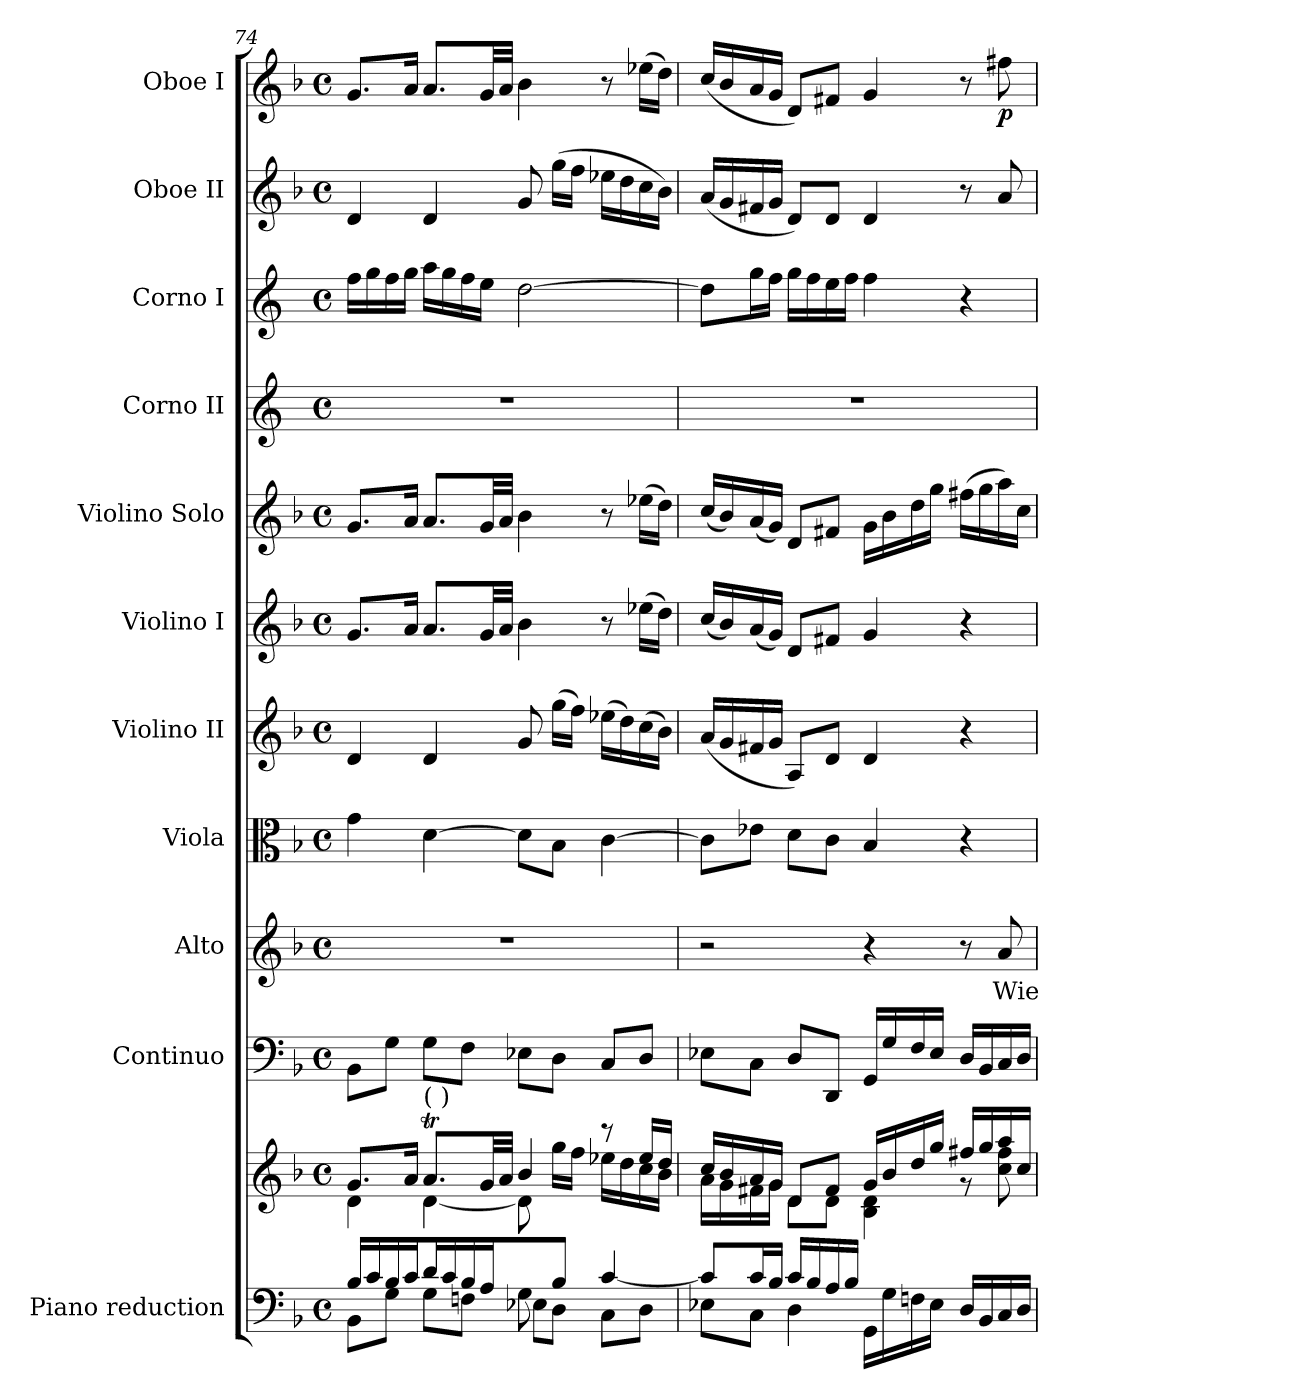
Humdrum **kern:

**kern	**kern	**kern	**kern	**text	**kern	**kern	**kern	**kern	**kern	**kern	**kern	**dynam	**kern	**dynam
*part11	*part11	*part10	*part9	*part9	*part8	*part7	*part6	*part5	*part4	*part3	*part2	*part2	*part1	*part1
*staff12	*staff11	*staff10	*staff9	*staff9	*staff8	*staff7	*staff6	*staff5	*staff4	*staff3	*staff2	*staff2	*staff1	*staff1
*I"Piano reduction	*	*I"Continuo	*I"Alto	*	*I"Viola	*I"Violino II	*I"Violino I	*I"Violino Solo	*I"Corno II	*I"Corno I	*I"Oboe II	*	*I"Oboe I	*
*I'Pno	*	*	*	*	*	*	*	*I'Vln	*	*	*I'Ob	*	*I'Ob	*
!!LO:PB:g=z
*clefF4	*clefG2	*clefF4	*clefG2	*	*clefC3	*clefG2	*clefG2	*clefG2	*clefG2	*clefG2	*clefG2	*	*clefG2	*
*	*	*	*	*	*	*	*	*	*ITrd4c7	*ITrd4c7	*	*	*	*
*k[b-]	*k[b-]	*k[b-]	*k[b-]	*	*k[b-]	*k[b-]	*k[b-]	*k[b-]	*k[b-]	*k[b-]	*k[b-]	*	*k[b-]	*
*M4/4	*M4/4	*M4/4	*M4/4	*	*M4/4	*M4/4	*M4/4	*M4/4	*M4/4	*M4/4	*M4/4	*	*M4/4	*
*met(c)	*met(c)	*met(c)	*met(c)	*	*met(c)	*met(c)	*met(c)	*met(c)	*met(c)	*met(c)	*met(c)	*	*met(c)	*
=74	=74	=74	=74	=74	=74	=74	=74	=74	=74	=74	=74	=74	=74	=74
*^	*^	*	*	*	*	*	*	*	*	*	*	*	*	*
*	*^	*	*^	*	*	*	*	*	*	*	*	*	*	*	*	*
2ryy	16B-/LL	8BB-\L	8.g/L	4d\	2ryy	8BB-\L	1r	.	4g\	4d/	8.g/L	8.g/L	1r	16b-\LL	4d/	.	8.g/L	.
.	16c/	.	.	.	.	.	.	.	.	.	.	.	.	16cc\	.	.	.	.
.	16B-/	8G\J	.	.	.	8G\J	.	.	.	.	.	.	.	16b-\	.	.	.	.
.	16c/JJ	.	16a/Jk	.	.	.	.	.	.	.	16a/Jk	16a/Jk	.	16cc\JJ	.	.	16a/Jk	.
!	!	!	!LO:TX:a:t=(     )	!	!	!	!	!	!	!	!	!	!	!	!	!	!	!
.	16d/LL	8G\L	8.at/L	[4d\	.	8G\L	.	.	[4d\	4d/	8.a/L	8.a/L	.	16dd\LL	4d/	.	8.a/L	.
.	16c/	.	.	.	.	.	.	.	.	.	.	.	.	16cc\	.	.	.	.
.	16B-/	8Fn\J	.	.	.	8F\J	.	.	.	.	.	.	.	16b-\	.	.	.	.
.	16A/JJ	.	32g/LL	.	.	.	.	.	.	.	32g/LL	32g/LL	.	16a\JJ	.	.	32g/LL	.
.	.	.	32a/JJJ	.	.	.	.	.	.	.	32a/JJJ	32a/JJJ	.	.	.	.	32a/JJJ	.
8G\	8ryy	8E-X\L	4b-/	8ryy	8d\L]	8E-X\L	.	.	8d\L]	8g/	4b-\	4b-\	.	[2g\	8g/	.	4b-\	.
4.ryy	8B-/J	8D\J	.	16gg\LL	4.ryy	8D\J	.	.	8B-\J	(16gg\LL	.	.	.	.	(16gg\LL	.	.	.
.	.	.	.	16ff\JJ	.	.	.	.	.	16ff\JJ)	.	.	.	.	16ff\JJ	.	.	.
.	[4c/	8C\L	8r	16ee-X\LL	.	8C/L	.	.	[4c\	(16ee-X\LL	8r	8r	.	.	16ee-X\LL	.	8r	.
.	.	.	.	16dd\	.	.	.	.	.	16dd\)	.	.	.	.	16dd\	.	.	.
.	.	8D\J	16ee-/LL	16cc\	.	8D/J	.	.	.	(16cc\	(16ee-X\LL	(16ee-X\LL	.	.	16cc\	.	(16ee-X\LL	.
.	.	.	16dd/JJ	16b-\JJ	.	.	.	.	.	16b-\JJ)	16dd\JJ)	16dd\JJ)	.	.	16b-\JJ)	.	16dd\JJ)	.
*	*v	*v	*	*	*	*	*	*	*	*	*	*	*	*	*	*	*	*
*	*	*	*v	*v	*	*	*	*	*	*	*	*	*	*	*	*	*
=75	=75	=75	=75	=75	=75	=75	=75	=75	=75	=75	=75	=75	=75	=75	=75	=75
8c/L]	8E-X\L	16cc/LL	16a\LL	8E-X\L	2r	.	8c\L]	(16a/LL	(16cc/LL	(16cc/LL	1r	8g\L]	(16a/LL	.	(16cc/LL	.
.	.	16b-/	16g\	.	.	.	.	16g/	16b-/)	16b-/)	.	.	16g/	.	16b-/	.
16c/L	8C\J	16a/	16f#X\	8C\J	.	.	8e-X\J	16f#X/	(16a/	(16a/	.	16cc\L	16f#X/	.	16a/	.
16B-/JJ	.	16g/JJ	16g\JJ	.	.	.	.	16g/JJ	16g/JJ)	16g/JJ)	.	16b-\JJ	16g/JJ	.	16g/JJ	.
16c/LL	4D\	8d/L	8d\L	8D/L	.	.	8d\L	8A/L)	8d/L	8d/L	.	16cc\LL	8d/L)	.	8d/L)	.
16B-/	.	.	.	.	.	.	.	.	.	.	.	16b-\	.	.	.	.
16A/	.	8f#/J	8d\J	8DD/J	.	.	8c\J	8d/J	8f#X/J	8f#X/J	.	16a\	8d/J	.	8f#X/J	.
16B-/JJ	.	.	.	.	.	.	.	.	.	.	.	16b-\JJ	.	.	.	.
2ryy	16GG\LL	16g/LL	4B-\ 4d\	16GG/LL	4r	.	4B-/	4d/	4g/	16g\LL	.	4b-\	4d/	.	4g/	.
.	16G\	16b-/	.	16G/	.	.	.	.	.	16b-\	.	.	.	.	.	.
.	16Fn\	16dd/	.	16F/	.	.	.	.	.	16dd\	.	.	.	.	.	.
.	16E-\JJ	16gg/JJ	.	16E-/JJ	.	.	.	.	.	16gg\JJ	.	.	.	.	.	.
.	16D/LL	16ff#X/LL	8r	16D/LL	8r	.	4r	4r	4r	(16ff#X\LL	.	4r	8r	.	8r	.
.	16BB-/	16gg/	.	16BB-/	.	.	.	.	.	16gg\	.	.	.	.	.	.
!	!	!	!	!	!	!LO:LY:b	!	!	!	!	!	!	!	!LO:DY:b	!	!
!	!	!	!	!	!	!	!	!	!	!	!	!	!	!LO:DY:n=1:b	!	!
!	!	!	!	!	!	!	!	!	!	!	!	!	!	!LO:DY:n=2:b	!	!LO:DY:b
.	16C/	16aa/	8cc\ 8ff#\	16C/	8a/	Wie	.	.	.	16aa\)	.	.	8a/	other-dynamics p other-dynamics	8ff#X\	p
.	16D/JJ	16cc/JJ	.	16D/JJ	.	.	.	.	.	16cc\JJ	.	.	.	.	.	.
*v	*v	*	*	*	*	*	*	*	*	*	*	*	*	*	*	*
*	*v	*v	*	*	*	*	*	*	*	*	*	*	*	*	*
=	=	=	=	=	=	=	=	=	=	=	=	=	=	=
*-	*-	*-	*-	*-	*-	*-	*-	*-	*-	*-	*-	*-	*-	*-
